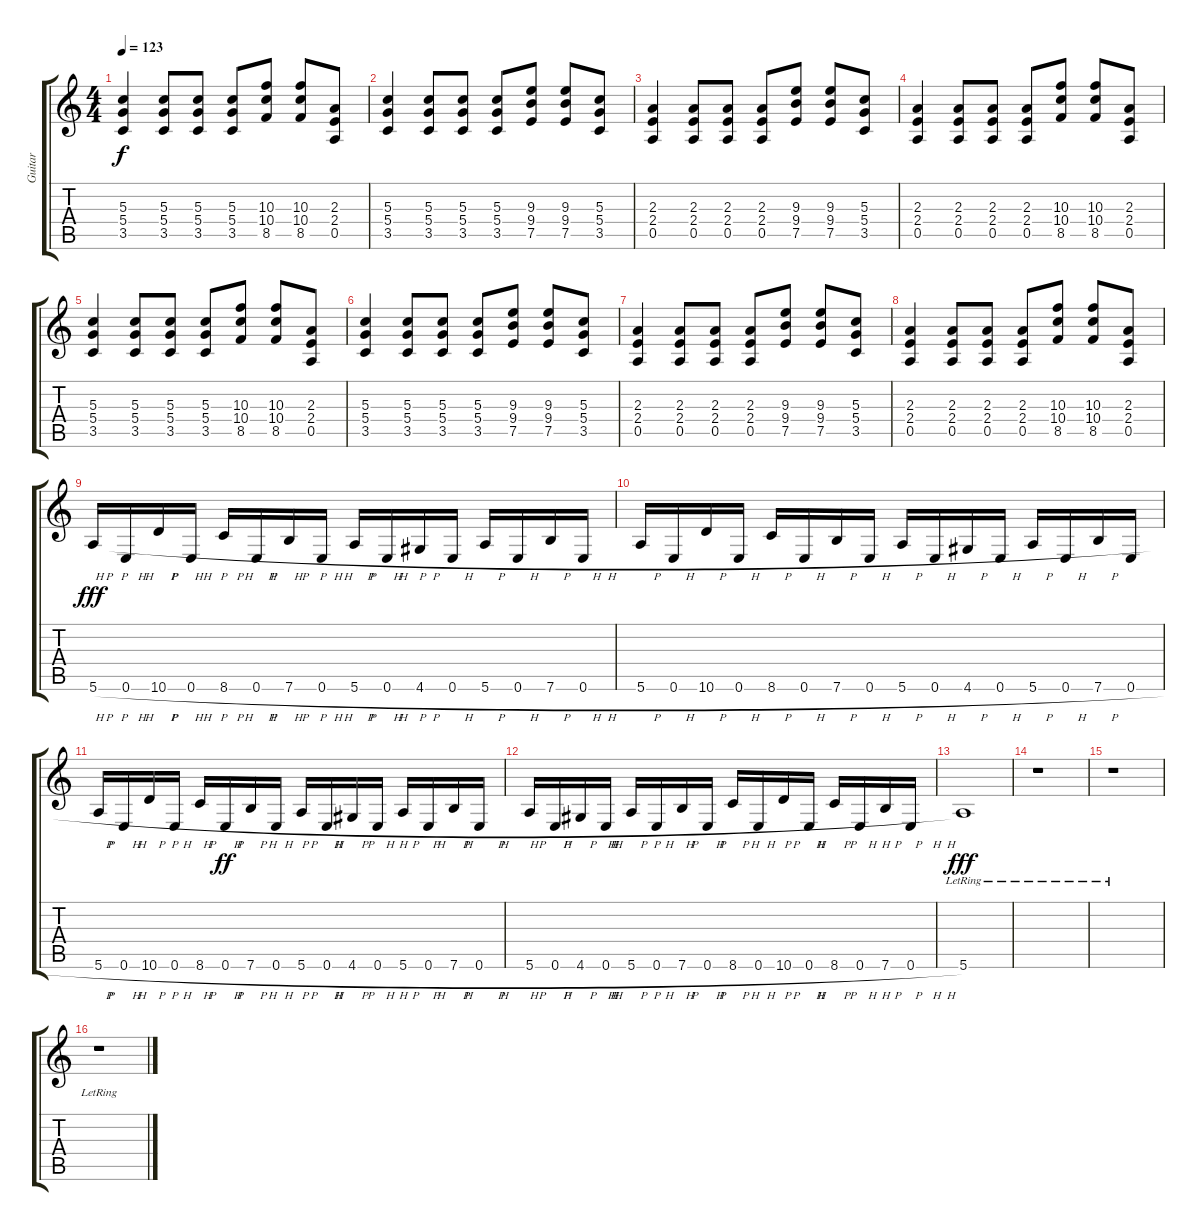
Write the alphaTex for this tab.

\track ("Guitar" "Guitar") {instrument overdrivenguitar}
\staff {score tabs}
\tuning (E4 B3 G3 D3 A2 E2) {hide}
\ts (4 4)
\tempo 123
\clef g2
\ks c
(5.3 5.4 3.5).4{dy f} (5.3 5.4 3.5).8 (5.3 5.4 3.5).8 (5.3 5.4 3.5).8 (10.3 10.4 8.5).8 (10.3 10.4 8.5).8 (2.3 2.4 0.5).8 |
(5.3 5.4 3.5).4 (5.3 5.4 3.5).8 (5.3 5.4 3.5).8 (5.3 5.4 3.5).8 (9.3 9.4 7.5).8 (9.3 9.4 7.5).8 (5.3 5.4 3.5).8 |
(2.3 2.4 0.5).4 (2.3 2.4 0.5).8 (2.3 2.4 0.5).8 (2.3 2.4 0.5).8 (9.3 9.4 7.5).8 (9.3 9.4 7.5).8 (5.3 5.4 3.5).8 |
(2.3 2.4 0.5).4 (2.3 2.4 0.5).8 (2.3 2.4 0.5).8 (2.3 2.4 0.5).8 (10.3 10.4 8.5).8 (10.3 10.4 8.5).8 (2.3 2.4 0.5).8 |
(5.3 5.4 3.5).4 (5.3 5.4 3.5).8 (5.3 5.4 3.5).8 (5.3 5.4 3.5).8 (10.3 10.4 8.5).8 (10.3 10.4 8.5).8 (2.3 2.4 0.5).8 |
(5.3 5.4 3.5).4 (5.3 5.4 3.5).8 (5.3 5.4 3.5).8 (5.3 5.4 3.5).8 (9.3 9.4 7.5).8 (9.3 9.4 7.5).8 (5.3 5.4 3.5).8 |
(2.3 2.4 0.5).4 (2.3 2.4 0.5).8 (2.3 2.4 0.5).8 (2.3 2.4 0.5).8 (9.3 9.4 7.5).8 (9.3 9.4 7.5).8 (5.3 5.4 3.5).8 |
(2.3 2.4 0.5).4 (2.3 2.4 0.5).8 (2.3 2.4 0.5).8 (2.3 2.4 0.5).8 (10.3 10.4 8.5).8 (10.3 10.4 8.5).8 (2.3 2.4 0.5).8 |
5.6{h}.16{dy fff} 0.6{h}.16 10.6{h}.16 0.6{h}.16 8.6{h}.16 0.6{h}.16 7.6{h}.16 0.6{h}.16 5.6{h}.16 0.6{h}.16 4.6{h}.16 0.6{h}.16 5.6{h}.16 0.6{h}.16 7.6{h}.16 0.6{h}.16 |
5.6{h}.16 0.6{h}.16 10.6{h}.16 0.6{h}.16 8.6{h}.16 0.6{h}.16 7.6{h}.16 0.6{h}.16 5.6{h}.16 0.6{h}.16 4.6{h}.16 0.6{h}.16 5.6{h}.16 0.6{h}.16 7.6{h}.16 0.6{h}.16 |
5.6{h}.16 0.6{h}.16 10.6{h}.16 0.6{h}.16 8.6{h}.16 0.6{h}.16{dy ff} 7.6{h}.16 0.6{h}.16 5.6{h}.16 0.6{h}.16 4.6{h}.16 0.6{h}.16 5.6{h}.16 0.6{h}.16 7.6{h}.16 0.6{h}.16 |
5.6{h}.16 0.6{h}.16 4.6{h}.16 0.6{h}.16 5.6{h}.16 0.6{h}.16 7.6{h}.16 0.6{h}.16 8.6{h}.16 0.6{h}.16 10.6{h}.16 0.6{h}.16 8.6{h}.16 0.6{h}.16 7.6{h}.16 0.6{h}.16 |
5.6{lr}.1{dy fff} |
r.1 |
r.1 |
r.1
